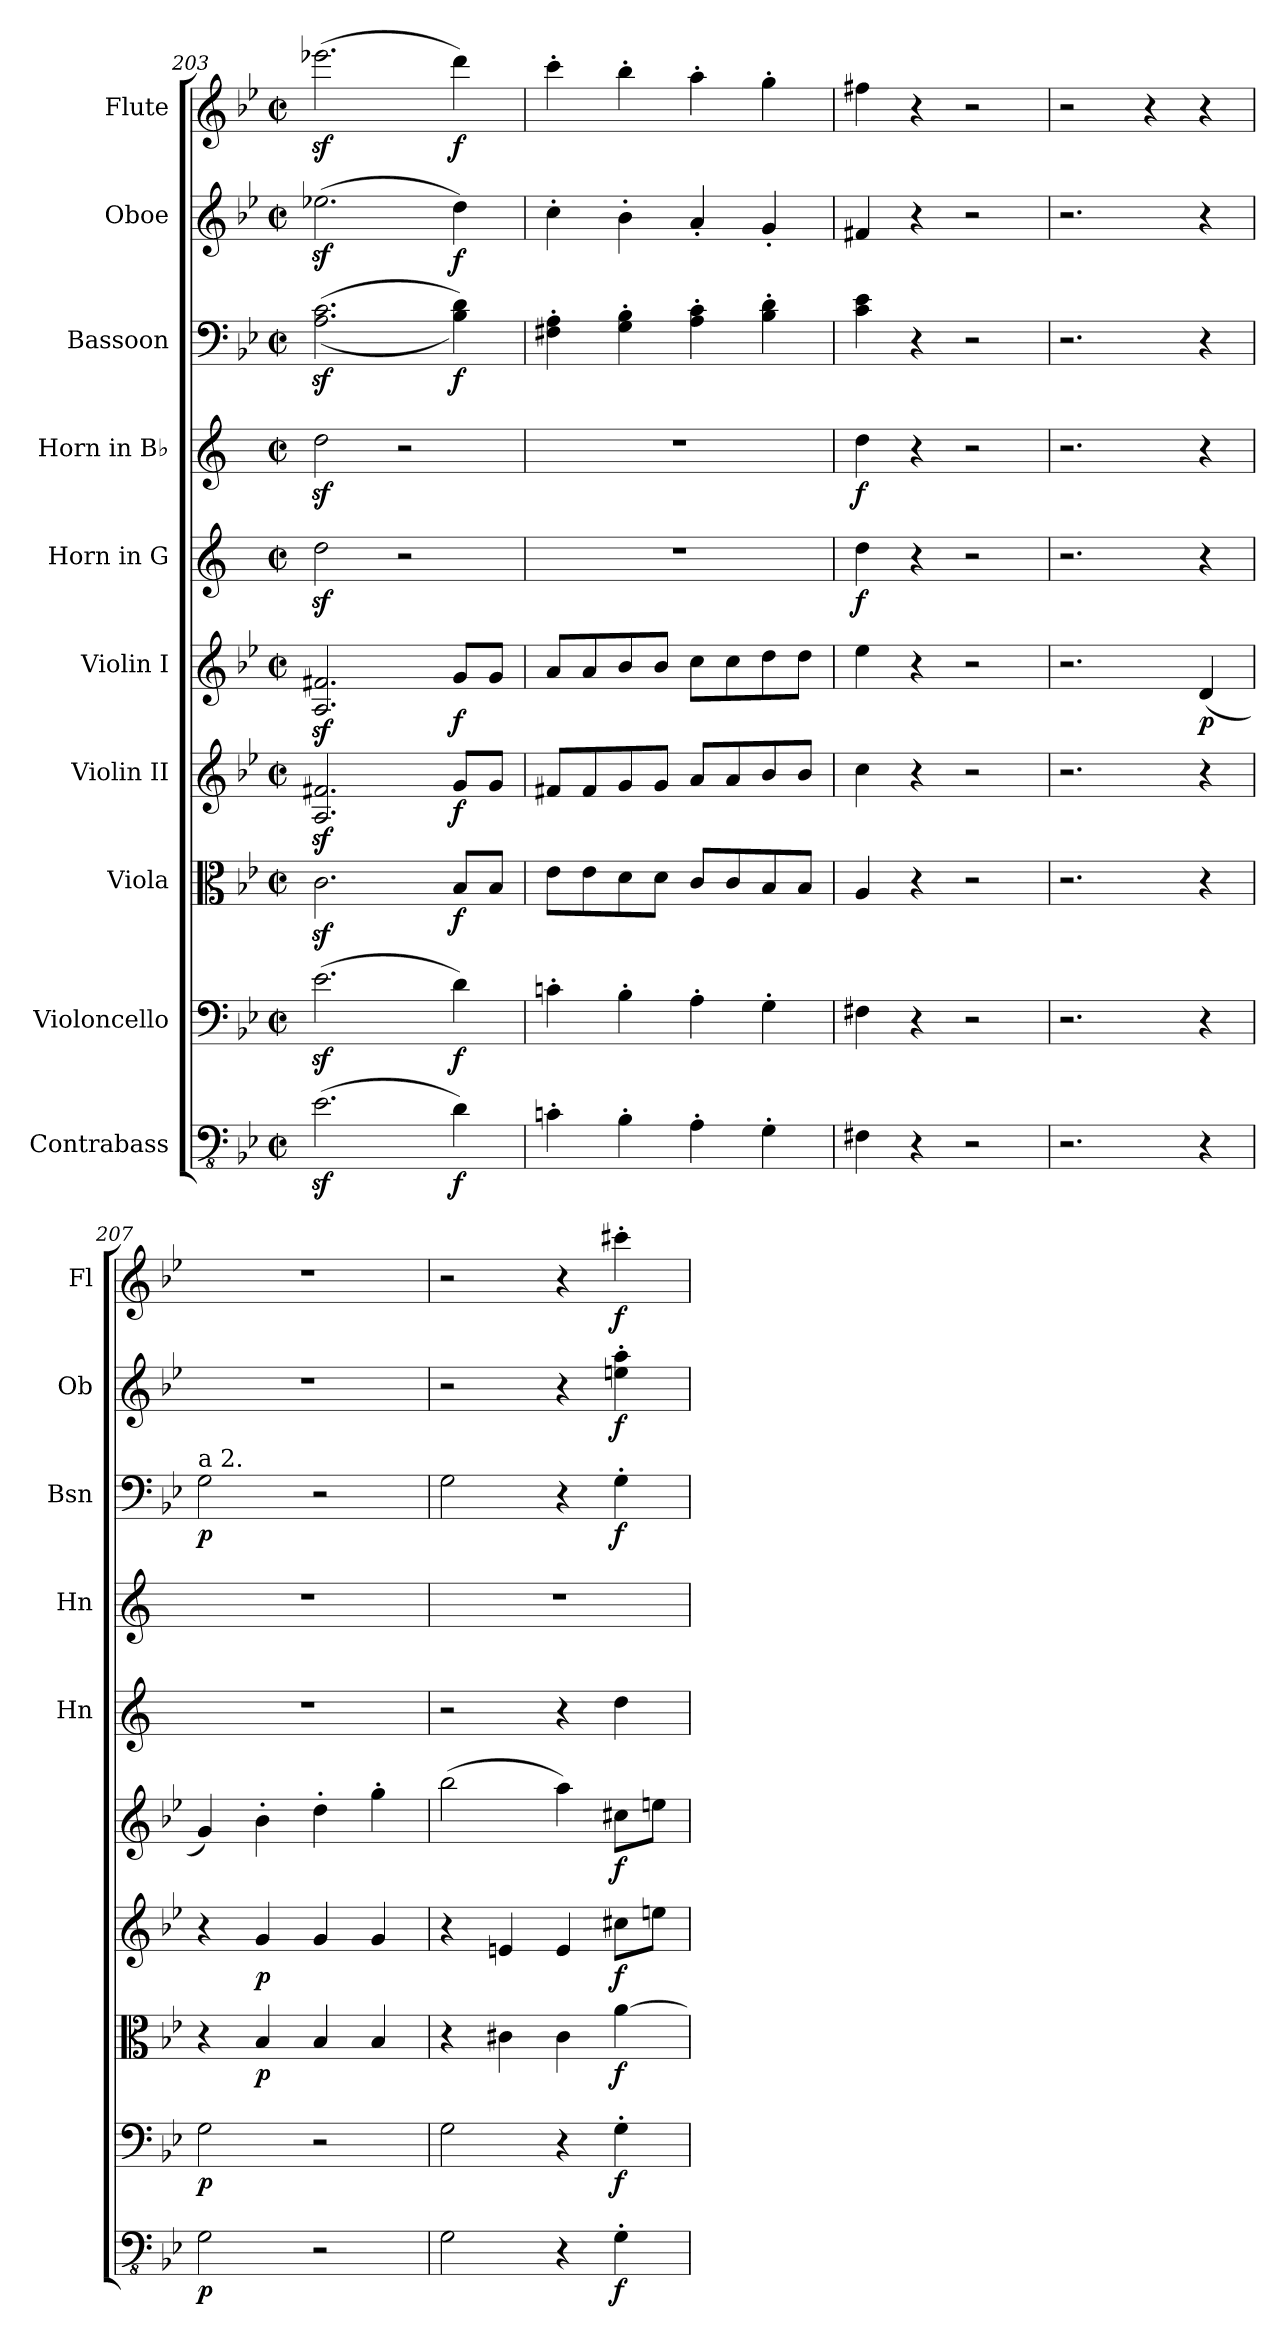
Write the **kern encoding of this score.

**kern	**dynam	**kern	**dynam	**kern	**dynam	**kern	**dynam	**kern	**dynam	**kern	**dynam	**kern	**dynam	**kern	**dynam	**kern	**dynam	**kern	**dynam
*part10	*part10	*part9	*part9	*part8	*part8	*part7	*part7	*part6	*part6	*part5	*part5	*part4	*part4	*part3	*part3	*part2	*part2	*part1	*part1
*staff10	*staff10	*staff9	*staff9	*staff8	*staff8	*staff7	*staff7	*staff6	*staff6	*staff5	*staff5	*staff4	*staff4	*staff3	*staff3	*staff2	*staff2	*staff1	*staff1
*I"Contrabass	*	*I"Violoncello	*	*I"Viola	*	*I"Violin II	*	*I"Violin I	*	*I"Horn in G	*	*I"Horn in B♭	*	*I"Bassoon	*	*I"Oboe	*	*I"Flute	*
*	*	*	*	*	*	*	*	*	*	*I'Hn	*	*I'Hn	*	*I'Bsn	*	*I'Ob	*	*I'Fl	*
*clefFv4	*	*clefF4	*	*clefC3	*	*clefG2	*	*clefG2	*	*clefG2	*	*clefG2	*	*clefF4	*	*clefG2	*	*clefG2	*
*	*	*	*	*	*	*	*	*	*	*ITrd3c5	*	*ITrd1c2	*	*	*	*	*	*	*
*k[b-e-]	*	*k[b-e-]	*	*k[b-e-]	*	*k[b-e-]	*	*k[b-e-]	*	*k[f#]	*	*k[b-e-]	*	*k[b-e-]	*	*k[b-e-]	*	*k[b-e-]	*
*M2/2	*	*M2/2	*	*M2/2	*	*M2/2	*	*M2/2	*	*M2/2	*	*M2/2	*	*M2/2	*	*M2/2	*	*M2/2	*
*met(c|)	*	*met(c|)	*	*met(c|)	*	*met(c|)	*	*met(c|)	*	*met(c|)	*	*met(c|)	*	*met(c|)	*	*met(c|)	*	*met(c|)	*
=203	=203	=203	=203	=203	=203	=203	=203	=203	=203	=203	=203	=203	=203	=203	=203	=203	=203	=203	=203
(>2.E-z<\	.	(>2.e-z<\	.	2.cz<\	.	2.A/z< 2.f#X/z<	.	2.A/z< 2.f#X/z<	.	2az<\	.	2ccz<\	.	(>(<2.A\z< 2.c\z<	.	(>2.ee-Xz<\	.	(>2.eee-Xz<\	.
.	.	.	.	.	.	.	.	.	.	2r	.	2r	.	.	.	.	.	.	.
!	!LO:DY:b	!	!LO:DY:b	!	!LO:DY:b	!	!LO:DY:b	!	!LO:DY:b	!	!	!	!	!	!LO:DY:b	!	!LO:DY:b	!	!LO:DY:b
4D\)	f	4d\)	f	8B-/L	f	8g/L	f	8g/L	f	.	.	.	.	4B-\ 4d\))	f	4dd\)	f	4ddd\)	f
.	.	.	.	8B-/J	.	8g/J	.	8g/J	.	.	.	.	.	.	.	.	.	.	.
=204	=204	=204	=204	=204	=204	=204	=204	=204	=204	=204	=204	=204	=204	=204	=204	=204	=204	=204	=204
4Cn'\	.	4cn'\	.	8e-\L	.	8f#X/L	.	8a/L	.	1r	.	1r	.	4F#X\' 4A\'	.	4cc'\	.	4ccc'\	.
.	.	.	.	8e-\	.	8f#/	.	8a/	.	.	.	.	.	.	.	.	.	.	.
4BB-'\	.	4B-'\	.	8d\	.	8g/	.	8b-/	.	.	.	.	.	4G\' 4B-\'	.	4b-'\	.	4bb-'\	.
.	.	.	.	8d\J	.	8g/J	.	8b-/J	.	.	.	.	.	.	.	.	.	.	.
4AA'\	.	4A'\	.	8c/L	.	8a/L	.	8cc\L	.	.	.	.	.	4A\' 4c\'	.	4a'/	.	4aa'\	.
.	.	.	.	8c/	.	8a/	.	8cc\	.	.	.	.	.	.	.	.	.	.	.
4GG'\	.	4G'\	.	8B-/	.	8b-/	.	8dd\	.	.	.	.	.	4B-\' 4d\'	.	4g'/	.	4gg'\	.
.	.	.	.	8B-/J	.	8b-/J	.	8dd\J	.	.	.	.	.	.	.	.	.	.	.
!!LO:PB:g=z
=205	=205	=205	=205	=205	=205	=205	=205	=205	=205	=205	=205	=205	=205	=205	=205	=205	=205	=205	=205
!	!	!	!	!	!	!	!	!	!	!	!LO:DY:b	!	!LO:DY:b	!	!	!	!	!	!
4FF#X\	.	4F#X\	.	4A/	.	4cc\	.	4ee-\	.	4a\	f	4cc\	f	4c\ 4e-\	.	4f#X/	.	4ff#X\	.
4r	.	4r	.	4r	.	4r	.	4r	.	4r	.	4r	.	4r	.	4r	.	4r	.
2r	.	2r	.	2r	.	2r	.	2r	.	2r	.	2r	.	2r	.	2r	.	2r	.
=206	=206	=206	=206	=206	=206	=206	=206	=206	=206	=206	=206	=206	=206	=206	=206	=206	=206	=206	=206
2.r	.	2.r	.	2.r	.	2.r	.	2.r	.	2.r	.	2.r	.	2.r	.	2.r	.	2r	.
.	.	.	.	.	.	.	.	.	.	.	.	.	.	.	.	.	.	4r	.
!	!	!	!	!	!	!	!	!	!LO:DY:b	!	!	!	!	!	!	!	!	!	!
4r	.	4r	.	4r	.	4r	.	(<4d/	p	4r	.	4r	.	4r	.	4r	.	4r	.
=207	=207	=207	=207	=207	=207	=207	=207	=207	=207	=207	=207	=207	=207	=207	=207	=207	=207	=207	=207
!	!	!	!	!	!	!	!	!	!	!	!	!	!	!LO:TX:a:t=a 2.	!	!	!	!	!
!	!LO:DY:b	!	!LO:DY:b	!	!	!	!	!	!	!	!	!	!	!	!LO:DY:b	!	!	!	!
2GG\	p	2G\	p	4r	.	4r	.	4g/)	.	1r	.	1r	.	2G\	p	1r	.	1r	.
!	!	!	!	!	!LO:DY:b	!	!LO:DY:b	!	!	!	!	!	!	!	!	!	!	!	!
.	.	.	.	4B-/	p	4g/	p	4b-'\	.	.	.	.	.	.	.	.	.	.	.
2r	.	2r	.	4B-/	.	4g/	.	4dd'\	.	.	.	.	.	2r	.	.	.	.	.
.	.	.	.	4B-/	.	4g/	.	4gg'\	.	.	.	.	.	.	.	.	.	.	.
=208	=208	=208	=208	=208	=208	=208	=208	=208	=208	=208	=208	=208	=208	=208	=208	=208	=208	=208	=208
2GG\	.	2G\	.	4r	.	4r	.	(>2bb-\	.	2r	.	1r	.	2G\	.	2r	.	2r	.
.	.	.	.	4c#X\	.	4en/	.	.	.	.	.	.	.	.	.	.	.	.	.
4r	.	4r	.	4c#\	.	4e/	.	4aa\)	.	4r	.	.	.	4r	.	4r	.	4r	.
!	!LO:DY:b	!	!LO:DY:b	!	!LO:DY:b	!	!LO:DY:b	!	!LO:DY:b	!	!	!	!	!	!LO:DY:b	!	!LO:DY:b	!	!LO:DY:b
4GG'\	f	4G'\	f	[4a\	f	8cc#X\L	f	8cc#X\L	f	4a\	.	.	.	4G'\	f	4een\' 4aa\'	f	4ccc#X'\	f
.	.	.	.	.	.	8een\J	.	8een\J	.	.	.	.	.	.	.	.	.	.	.
=	=	=	=	=	=	=	=	=	=	=	=	=	=	=	=	=	=	=	=
*-	*-	*-	*-	*-	*-	*-	*-	*-	*-	*-	*-	*-	*-	*-	*-	*-	*-	*-	*-
